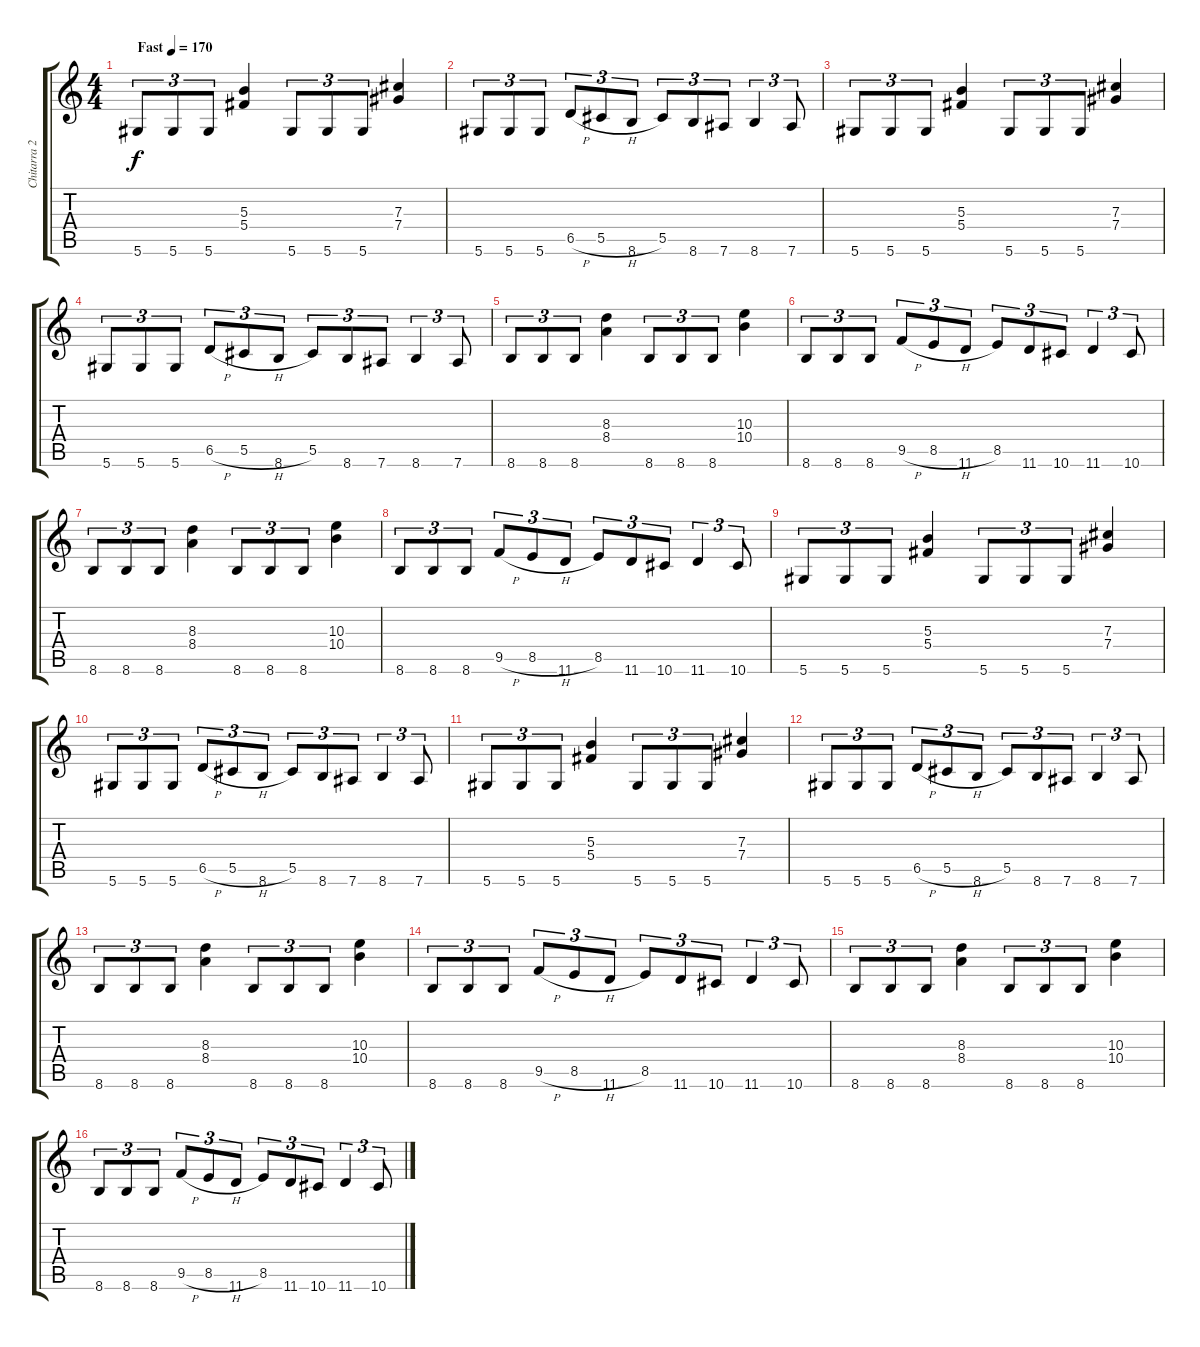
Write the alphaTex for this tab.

\track ("Chitarra 2" "Chitarra 2") {instrument distortionguitar}
\staff {score tabs}
\tuning (Eb4 Bb3 Gb3 Db3 Ab2 Eb2) {hide}
\ts (4 4)
\tempo (170 "Fast")
\clef g2
\ks c
5.6.8{tu (3 2) dy f instrument distortionguitar} 5.6.8{tu (3 2)} 5.6.8{tu (3 2)} (5.3 5.4).4 5.6.8{tu (3 2)} 5.6.8{tu (3 2)} 5.6.8{tu (3 2)} (7.3 7.4).4 |
5.6.8{tu (3 2)} 5.6.8{tu (3 2)} 5.6.8{tu (3 2)} 6.5{h}.8{tu (3 2)} 5.5{h}.8{tu (3 2)} 8.6.8{tu (3 2)} 5.5.8{tu (3 2)} 8.6.8{tu (3 2)} 7.6.8{tu (3 2)} 8.6.4{tu (3 2)} 7.6.8{tu (3 2)} |
5.6.8{tu (3 2)} 5.6.8{tu (3 2)} 5.6.8{tu (3 2)} (5.3 5.4).4 5.6.8{tu (3 2)} 5.6.8{tu (3 2)} 5.6.8{tu (3 2)} (7.3 7.4).4 |
5.6.8{tu (3 2)} 5.6.8{tu (3 2)} 5.6.8{tu (3 2)} 6.5{h}.8{tu (3 2)} 5.5{h}.8{tu (3 2)} 8.6.8{tu (3 2)} 5.5.8{tu (3 2)} 8.6.8{tu (3 2)} 7.6.8{tu (3 2)} 8.6.4{tu (3 2)} 7.6.8{tu (3 2)} |
8.6.8{tu (3 2)} 8.6.8{tu (3 2)} 8.6.8{tu (3 2)} (8.3 8.4).4 8.6.8{tu (3 2)} 8.6.8{tu (3 2)} 8.6.8{tu (3 2)} (10.3 10.4).4 |
8.6.8{tu (3 2)} 8.6.8{tu (3 2)} 8.6.8{tu (3 2)} 9.5{h}.8{tu (3 2)} 8.5{h}.8{tu (3 2)} 11.6.8{tu (3 2)} 8.5.8{tu (3 2)} 11.6.8{tu (3 2)} 10.6.8{tu (3 2)} 11.6.4{tu (3 2)} 10.6.8{tu (3 2)} |
8.6.8{tu (3 2)} 8.6.8{tu (3 2)} 8.6.8{tu (3 2)} (8.3 8.4).4 8.6.8{tu (3 2)} 8.6.8{tu (3 2)} 8.6.8{tu (3 2)} (10.3 10.4).4 |
8.6.8{tu (3 2)} 8.6.8{tu (3 2)} 8.6.8{tu (3 2)} 9.5{h}.8{tu (3 2)} 8.5{h}.8{tu (3 2)} 11.6.8{tu (3 2)} 8.5.8{tu (3 2)} 11.6.8{tu (3 2)} 10.6.8{tu (3 2)} 11.6.4{tu (3 2)} 10.6.8{tu (3 2)} |
5.6.8{tu (3 2)} 5.6.8{tu (3 2)} 5.6.8{tu (3 2)} (5.3 5.4).4 5.6.8{tu (3 2)} 5.6.8{tu (3 2)} 5.6.8{tu (3 2)} (7.3 7.4).4 |
5.6.8{tu (3 2)} 5.6.8{tu (3 2)} 5.6.8{tu (3 2)} 6.5{h}.8{tu (3 2)} 5.5{h}.8{tu (3 2)} 8.6.8{tu (3 2)} 5.5.8{tu (3 2)} 8.6.8{tu (3 2)} 7.6.8{tu (3 2)} 8.6.4{tu (3 2)} 7.6.8{tu (3 2)} |
5.6.8{tu (3 2)} 5.6.8{tu (3 2)} 5.6.8{tu (3 2)} (5.3 5.4).4 5.6.8{tu (3 2)} 5.6.8{tu (3 2)} 5.6.8{tu (3 2)} (7.3 7.4).4 |
5.6.8{tu (3 2)} 5.6.8{tu (3 2)} 5.6.8{tu (3 2)} 6.5{h}.8{tu (3 2)} 5.5{h}.8{tu (3 2)} 8.6.8{tu (3 2)} 5.5.8{tu (3 2)} 8.6.8{tu (3 2)} 7.6.8{tu (3 2)} 8.6.4{tu (3 2)} 7.6.8{tu (3 2)} |
8.6.8{tu (3 2)} 8.6.8{tu (3 2)} 8.6.8{tu (3 2)} (8.3 8.4).4 8.6.8{tu (3 2)} 8.6.8{tu (3 2)} 8.6.8{tu (3 2)} (10.3 10.4).4 |
8.6.8{tu (3 2)} 8.6.8{tu (3 2)} 8.6.8{tu (3 2)} 9.5{h}.8{tu (3 2)} 8.5{h}.8{tu (3 2)} 11.6.8{tu (3 2)} 8.5.8{tu (3 2)} 11.6.8{tu (3 2)} 10.6.8{tu (3 2)} 11.6.4{tu (3 2)} 10.6.8{tu (3 2)} |
8.6.8{tu (3 2)} 8.6.8{tu (3 2)} 8.6.8{tu (3 2)} (8.3 8.4).4 8.6.8{tu (3 2)} 8.6.8{tu (3 2)} 8.6.8{tu (3 2)} (10.3 10.4).4 |
8.6.8{tu (3 2)} 8.6.8{tu (3 2)} 8.6.8{tu (3 2)} 9.5{h}.8{tu (3 2)} 8.5{h}.8{tu (3 2)} 11.6.8{tu (3 2)} 8.5{h}.8{tu (3 2)} 11.6.8{tu (3 2)} 10.6.8{tu (3 2)} 11.6.4{tu (3 2)} 10.6.8{tu (3 2)}
